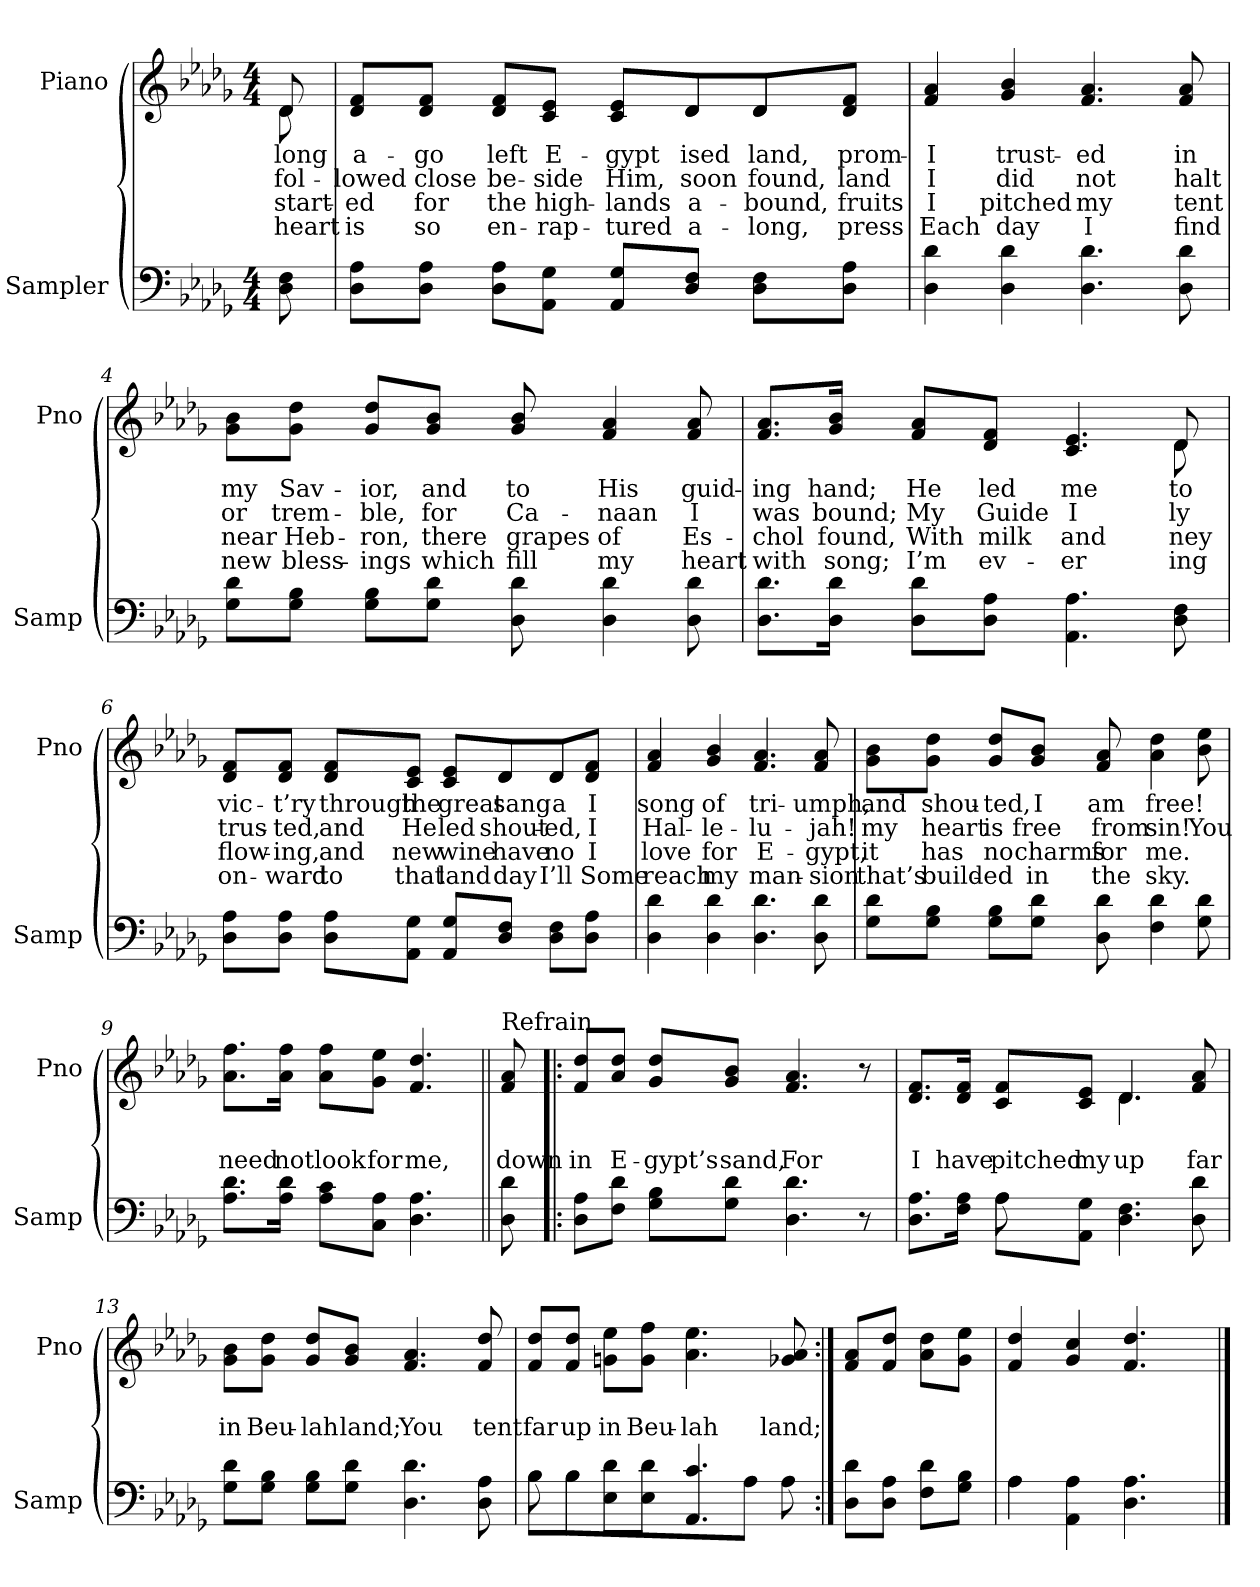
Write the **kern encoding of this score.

**kern	**kern	**text	**text	**text	**text
*part2	*part1	*part1	*part1	*part1	*part1
*staff2	*staff1	*staff1	*staff1	*staff1	*staff1
*I"Sampler	*I"Piano	*	*	*	*
*I'Samp	*I'Pno	*	*	*	*
*clefF4	*clefG2	*	*	*	*
*k[b-e-a-d-g-]	*k[b-e-a-d-g-]	*	*	*	*
*D-:	*D-:	*	*	*	*
*M4/4	*M4/4	*	*	*	*
=1	=1	=1	=1	=1	=1
*	*^	*	*	*	*
8D- 8F	8d-/	8d-	long	fol-	start-	heart
=2	=2	=2	=2	=2	=2	=2
8D-\ 8A-\L	8d-/ 8f/L	8ryy	a-	-lowed	-ed	is
*	*v	*v	*	*	*	*
8D-\ 8A-\J	8d-/ 8f/J	-go	close	for	so
8D-\ 8A-\L	8d-/ 8f/L	left	be-	the	en-
8AA-\ 8G-\J	8c/ 8e-/J	E-	-side	high-	-rap-
8AA-/ 8G-/L	8c/ 8e-/L	-gypt	Him,	-lands	-tured
*	*^	*	*	*	*
8D-/ 8F/J	8d-/J	8d-/L	-ised	soon	a-	a-
8D-\ 8F\L	8d-/L	8d-/J	land,	found,	-bound,	-long,
8D-\ 8A-\J	8d-/ 8f/J	8ryy	prom-	land	fruits	press
*	*v	*v	*	*	*	*
=3	=3	=3	=3	=3	=3
4D- 4d-	4f 4a-	I	I	I	Each
4D- 4d-	4g- 4b-	trust-	did	pitched	day
4.D- 4.d-	4.f 4.a-	-ed	not	my	I
8D- 8d-	8f 8a-	in	halt	tent	find
=4	=4	=4	=4	=4	=4
8G-\ 8d-\L	8g-\ 8b-\L	my	or	near	new
8G-\ 8B-\J	8g-\ 8dd-\J	Sav-	trem-	Heb-	bless-
8G-\ 8B-\L	8g-/ 8dd-/L	-ior,	-ble,	-ron,	-ings
8G-\ 8d-\J	8g-/ 8b-/J	and	for	there	which
8D- 8d-	8g- 8b-	to	Ca-	grapes	fill
4D- 4d-	4f 4a-	His	-naan	of	my
8D- 8d-	8f 8a-	guid-	I	Es-	heart
=5	=5	=5	=5	=5	=5
*	*^	*	*	*	*
8.D-\ 8.d-\L	8.f/ 8.a-/L	2..ryy	-ing	was	-chol	with
16D-\ 16d-\Jk	16g-/ 16b-/Jk	.	hand;	bound;	found,	song;
8D-\ 8d-\L	8f/ 8a-/L	.	He	My	With	I’m
8D-\ 8A-\J	8d-/ 8f/J	.	led	Guide	milk	ev-
4.AA- 4.A-	4.c 4.e-	.	me	I	and	-er
8D- 8F	8d-/	8d-	to	-ly	-ney	-ing
=6	=6	=6	=6	=6	=6	=6
8D-\ 8A-\L	8d-/ 8f/L	8ryy	vic-	trus-	flow-	on-
*	*v	*v	*	*	*	*
8D-\ 8A-\J	8d-/ 8f/J	-t’ry	-ted,	-ing,	-ward
8D-\ 8A-\L	8d-/ 8f/L	through	and	and	to
8AA-\ 8G-\J	8c/ 8e-/J	the	He	new	that
8AA-/ 8G-/L	8c/ 8e-/L	great	led	wine	land
*	*^	*	*	*	*
8D-/ 8F/J	8d-/J	8d-/L	sang	shout-	have	day
8D-\ 8F\L	8d-/L	8d-/J	a	-ed,	no	I’ll
8D-\ 8A-\J	8d-/ 8f/J	8ryy	I	I	I	Some
*	*v	*v	*	*	*	*
=7	=7	=7	=7	=7	=7
4D- 4d-	4f 4a-	song	Hal-	love	reach
4D- 4d-	4g- 4b-	of	-le-	for	my
4.D- 4.d-	4.f 4.a-	tri-	-lu-	E-	man-
8D- 8d-	8f 8a-	-umph,	-jah!	-gypt,	-sion
=8	=8	=8	=8	=8	=8
8G-\ 8d-\L	8g-\ 8b-\L	and	my	it	that’s
8G-\ 8B-\J	8g-\ 8dd-\J	shou-	heart	has	build-
8G-\ 8B-\L	8g-/ 8dd-/L	-ted,	is	no	-ed
8G-\ 8d-\J	8g-/ 8b-/J	I	free	charms	in
8D- 8d-	8f 8a-	am	from	for	the
4F 4d-	4a- 4dd-	free!	sin!	me.	sky.
8G- 8d-	8b- 8ee-	.	You	.	.
=9	=9	=9	=9	=9	=9
8.A-\ 8.d-\L	8.a-\ 8.ff\L	.	need	.	.
16A-\ 16d-\Jk	16a-\ 16ff\Jk	.	not	.	.
8A-\ 8c\L	8a-\ 8ff\L	.	look	.	.
8C\ 8A-\J	8g-\ 8ee-\J	.	for	.	.
4.D- 4.A-	4.f 4.dd-	.	me,	.	.
=10||	=10||	=10||	=10||	=10||	=10||
!	!LO:TX:t=Refrain	!	!	!	!
8D- 8d-	8f 8a-	.	down	.	.
=11!|:	=11!|:	=11!|:	=11!|:	=11!|:	=11!|:
8D-\ 8A-\L	8f/ 8dd-/L	.	in	.	.
8F\ 8d-\J	8a-/ 8dd-/J	.	E-	.	.
8G-\ 8B-\L	8g-/ 8dd-/L	.	-gypt’s	.	.
8G-\ 8d-\J	8g-/ 8b-/J	.	sand,	.	.
4.D- 4.d-	4.f 4.a-	.	For	.	.
8r	8r	.	.	.	.
=12	=12	=12	=12	=12	=12
*^	*^	*	*	*	*
8.D-\ 8.A-\L	4ryy	8.d-/ 8.f/L	2ryy	.	I	.	.
16F\ 16A-\Jk	.	16d-/ 16f/Jk	.	.	have	.	.
8A-\L	8A-	8c/ 8f/L	.	.	pitched	.	.
8AA-\ 8G-\J	2ryy	8c/ 8e-/J	.	.	my	.	.
4.D- 4.F	.	4.d-/	4.d-	.	up	.	.
8D- 8d-	8ryy	8f 8a-	8ryy	.	far	.	.
*v	*v	*	*	*	*	*	*
*	*v	*v	*	*	*	*
=13	=13	=13	=13	=13	=13
8G-\ 8d-\L	8g-\ 8b-\L	.	in	.	.
8G-\ 8B-\J	8g-\ 8dd-\J	.	Beu-	.	.
8G-\ 8B-\L	8g-/ 8dd-/L	.	-lah	.	.
8G-\ 8d-\J	8g-/ 8b-/J	.	land;	.	.
4.D- 4.d-	4.f 4.a-	.	You	.	.
8D- 8A-	8f 8dd-	.	tent	.	.
=14	=14	=14	=14	=14	=14
*^	*	*	*	*	*
8B-\L	8B-	8f/ 8dd-/L	.	far	.	.
8B-\J	8B-\L	8f/ 8dd-/J	.	up	.	.
8E-\ 8d-\L	2ryy	8gn\ 8ee-\L	.	in	.	.
8E-\ 8d-\J	.	8g\ 8ff\J	.	Beu-	.	.
4.AA- 4.c	.	4.a- 4.ee-	.	-lah	.	.
.	8A-\J	.	.	.	.	.
8A-\	8ryy	8g-X 8a-	.	land;	.	.
*v	*v	*	*	*	*	*
=15:|!	=15:|!	=15:|!	=15:|!	=15:|!	=15:|!
8D-\ 8d-\L	8f/ 8a-/L	.	.	.	.
8D-\ 8A-\J	8f/ 8dd-/J	.	.	.	.
8F\ 8d-\L	8a-\ 8dd-\L	.	.	.	.
8G-\ 8B-\J	8g-\ 8ee-\J	.	.	.	.
=16	=16	=16	=16	=16	=16
*^	*	*	*	*	*
4A-\	4A-	4f 4dd-	.	.	.	.
4AA- 4A-	2ryy	4g- 4cc	.	.	.	.
4.D- 4.A-	.	4.f 4.dd-	.	.	.	.
.	8ryy	.	.	.	.	.
*v	*v	*	*	*	*	*
==	==	==	==	==	==
*-	*-	*-	*-	*-	*-
